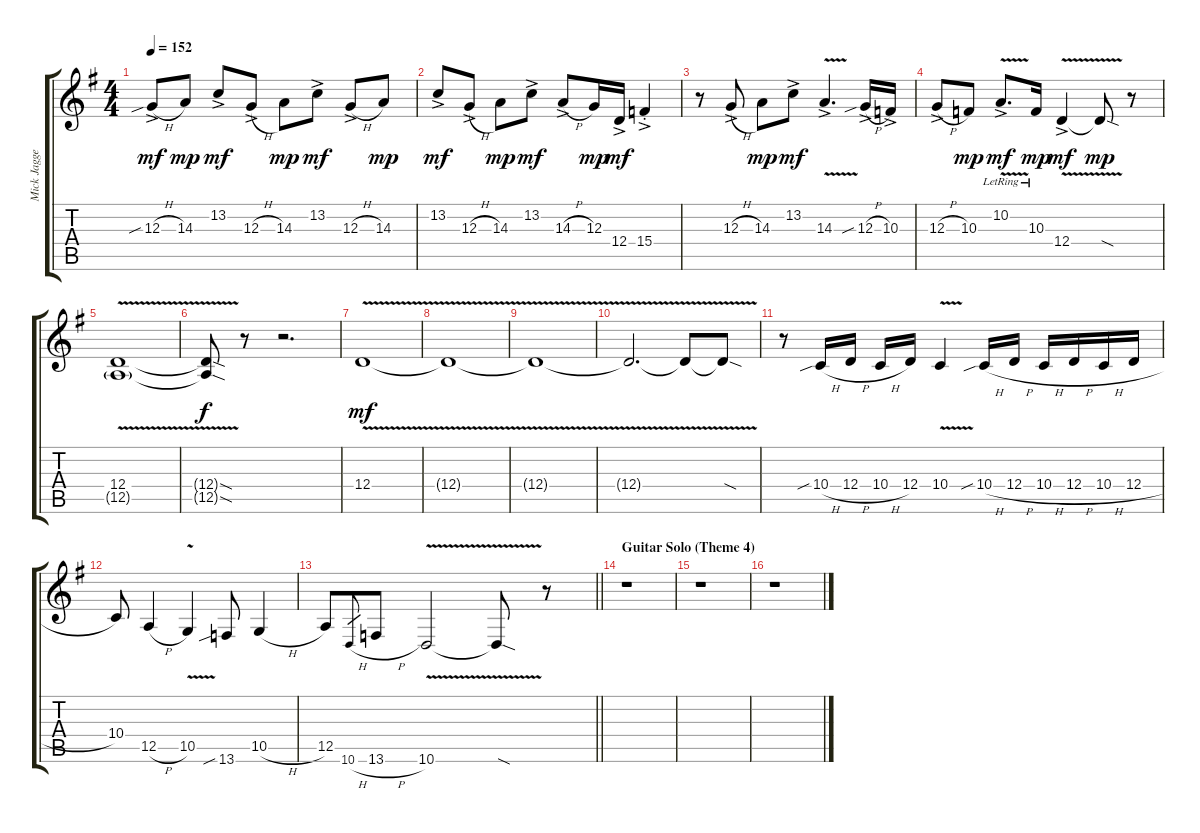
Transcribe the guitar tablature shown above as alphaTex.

\track ("Mick Jagger - Vocals & Bobby Keyes - Sax" "Mick Jagge") {instrument altosax}
\staff {score tabs}
\tuning (E4 B3 G3 D3 A2 E2) {hide}
\ts (4 4)
\tempo 152
\clef g2
\ks g
12.3{sib h ac}.8{dy mf} 14.3.8{dy mp} 13.2{ac}.8{dy mf} 12.3{h ac}.8 14.3.8{dy mp} 13.2{ac}.8{dy mf} 12.3{h ac}.8 14.3.8{dy mp} |
13.2{ac}.8{dy mf} 12.3{h ac}.8 14.3.8{dy mp} 13.2{ac}.8{dy mf} 14.3{h ac}.8 12.3.16{dy mp} 12.4{ac}.16{dy mf} 15.4{ac st}.4 |
r.8 12.3{h ac}.8 14.3.8{dy mp} 13.2{ac}.8{dy mf} 14.3{v ac}.4{d} 12.3{sib h ac}.16 10.3{ac}.16 |
12.3{h ac}.8 10.3.8{dy mp} 10.2{v ac lr}.8{d dy mf} 10.3{lr}.16{dy mp} 12.4{v ac}.4{dy mf} 12.4{sod t}.8{dy mp} r.8 |
(12.4{v} 12.5{v g}).1 |
(12.4{sod t} 12.5{sod t}).8{dy f} r.8 r.2{d} |
12.4{v}.1{dy mf} |
12.4{v t}.1 |
12.4{v t}.1 |
12.4{v t}.2{d} 12.4{v t}.8 12.4{sod t}.8 |
r.8 10.4{sib h}.16 12.4{h}.16 10.4{h}.16 12.4.16 10.4{v}.4 10.4{sib h}.16 12.4{h}.16 10.4{h}.16 12.4{h}.16 10.4{h}.16 12.4{h}.16 |
10.4.8 12.5{h}.4 10.5{v}.4 13.6{sib}.8 10.5{h}.4 |
\barLineRight lightlight
12.5.8 10.6{h}.8{gr} 13.6{h}.8 10.6{v}.2 10.6{sod t}.8 r.8 |
\section ("" "Guitar Solo (Theme 4)")
r.1 |
r.1 |
r.1
